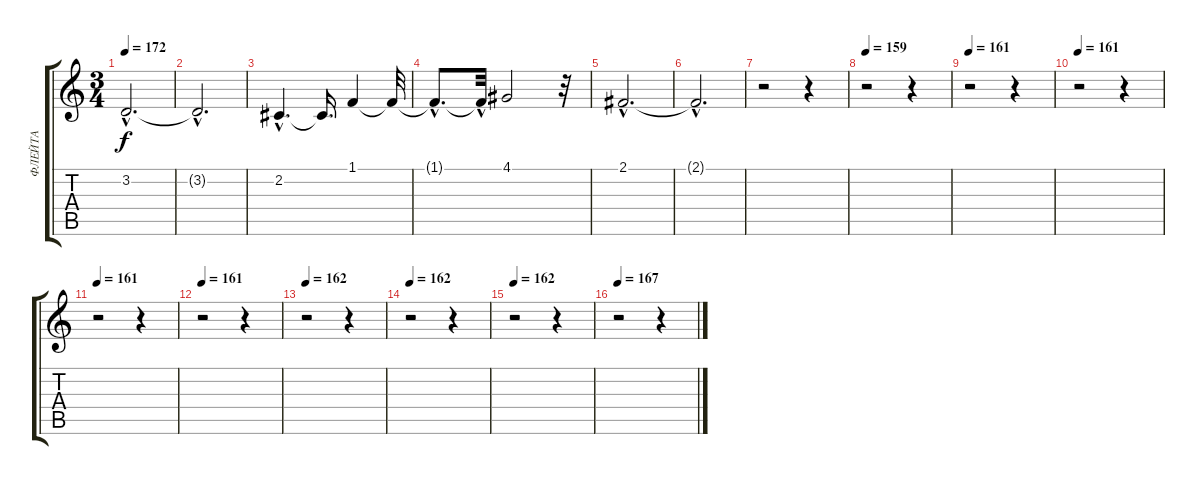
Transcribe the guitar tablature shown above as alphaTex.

\track ("ФЛЕЙТА" "ФЛЕЙТА") {instrument flute}
\staff {score tabs}
\tuning (E4 B3 G3 D3 A2 E2) {hide}
\ts (3 4)
\tempo 172
\clef g2
\ks c
3.2{hac t}.2{d dy f} |
3.2{hac t}.2{d} |
2.2{hac}.4{d} 2.2{t}.16{d} 1.1.4 1.1{t}.32 |
1.1{hac t}.8{d} 1.1{hac t}.32 4.1.2 r.32 |
2.1{hac}.2{d} |
2.1{hac t}.2{d} |
r.2 r.4 |
\tempo 159
r.2 r.4 |
\tempo 161
r.2 r.4 |
\tempo 161
r.2 r.4 |
\tempo 161
r.2 r.4 |
\tempo 161
r.2 r.4 |
\tempo 162
r.2 r.4 |
\tempo 162
r.2 r.4 |
\tempo 162
r.2 r.4 |
\tempo 167
r.2 r.4
